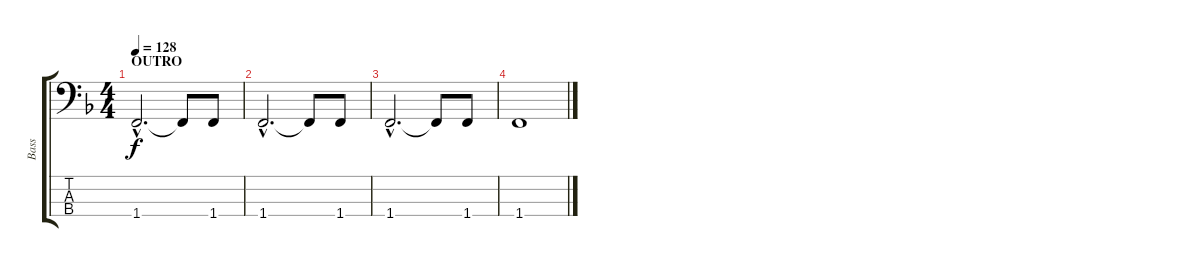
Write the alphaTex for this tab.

\track ("Bass" "Bass") {instrument electricbassfinger}
\staff {score tabs}
\tuning (G2 D2 A1 E1) {hide}
\ts (4 4)
\section ("" "OUTRO")
\tempo 128
\clef f4
\ks f
1.4{hac}.2{d dy f} 1.4{t}.8 1.4.8 |
1.4{hac}.2{d} 1.4{t}.8 1.4.8 |
1.4{hac}.2{d} 1.4{t}.8 1.4.8 |
1.4.1
